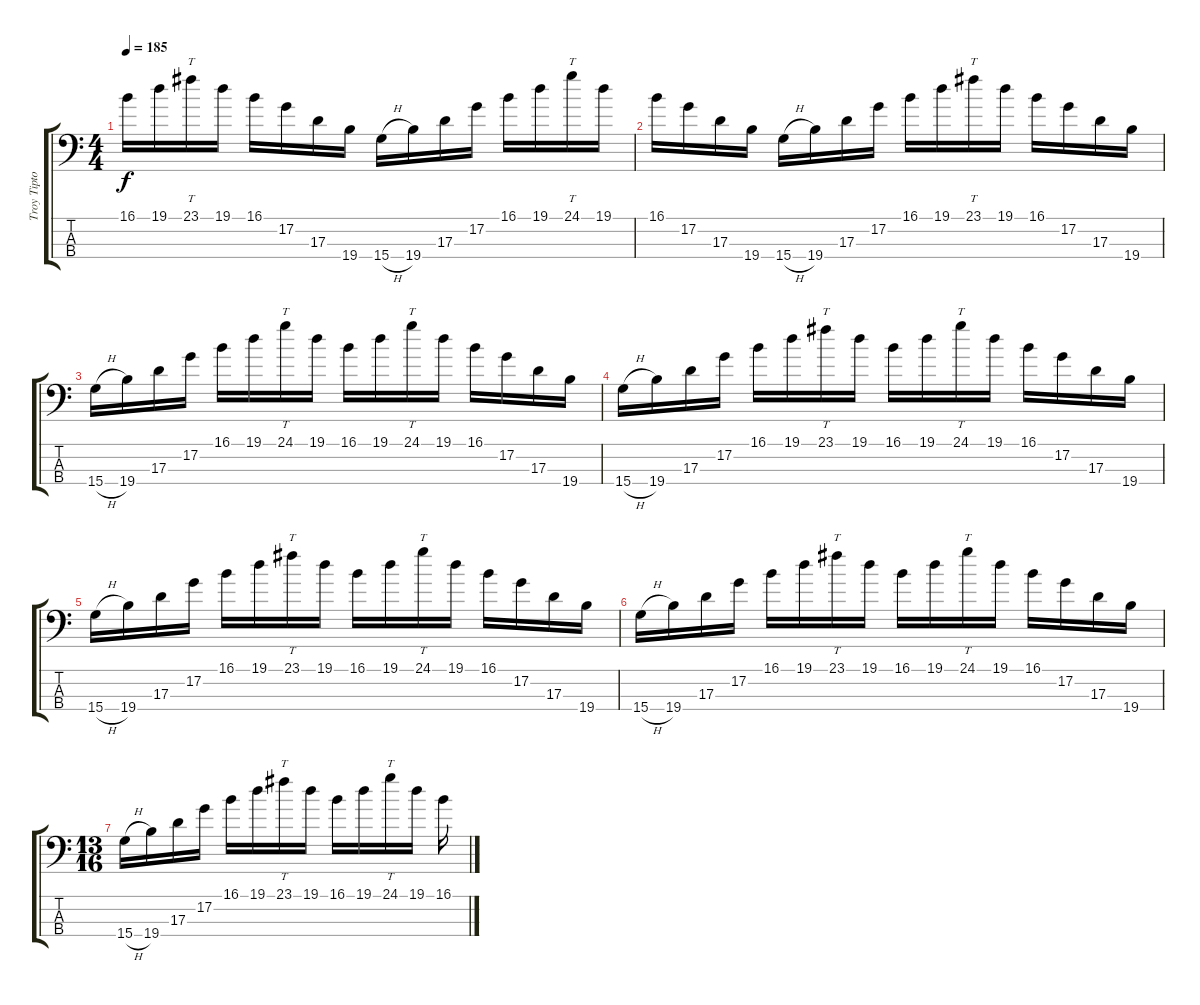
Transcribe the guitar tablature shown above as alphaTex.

\track ("Troy Tipton (Bass)" "Troy Tipto") {instrument electricbassfinger}
\staff {score tabs}
\tuning (G2 D2 A1 E1) {hide}
\ts (4 4)
\tempo 185
\clef f4
\ks c
16.1.16{dy f} 19.1.16 23.1.16{tt} 19.1.16 16.1.16 17.2.16 17.3.16 19.4.16 15.4{h}.16 19.4.16 17.3.16 17.2.16 16.1.16 19.1.16 24.1.16{tt} 19.1.16 |
16.1.16 17.2.16 17.3.16 19.4.16 15.4{h}.16 19.4.16 17.3.16 17.2.16 16.1.16 19.1.16 23.1.16{tt} 19.1.16 16.1.16 17.2.16 17.3.16 19.4.16 |
15.4{h}.16 19.4.16 17.3.16 17.2.16 16.1.16 19.1.16 24.1.16{tt} 19.1.16 16.1.16 19.1.16 24.1.16{tt} 19.1.16 16.1.16 17.2.16 17.3.16 19.4.16 |
15.4{h}.16 19.4.16 17.3.16 17.2.16 16.1.16 19.1.16 23.1.16{tt} 19.1.16 16.1.16 19.1.16 24.1.16{tt} 19.1.16 16.1.16 17.2.16 17.3.16 19.4.16 |
15.4{h}.16 19.4.16 17.3.16 17.2.16 16.1.16 19.1.16 23.1.16{tt} 19.1.16 16.1.16 19.1.16 24.1.16{tt} 19.1.16 16.1.16 17.2.16 17.3.16 19.4.16 |
15.4{h}.16 19.4.16 17.3.16 17.2.16 16.1.16 19.1.16 23.1.16{tt} 19.1.16 16.1.16 19.1.16 24.1.16{tt} 19.1.16 16.1.16 17.2.16 17.3.16 19.4.16 |
\ts (13 16)
15.4{h}.16 19.4.16 17.3.16 17.2.16 16.1.16 19.1.16 23.1.16{tt} 19.1.16 16.1.16 19.1.16 24.1.16{tt} 19.1.16 16.1.16
